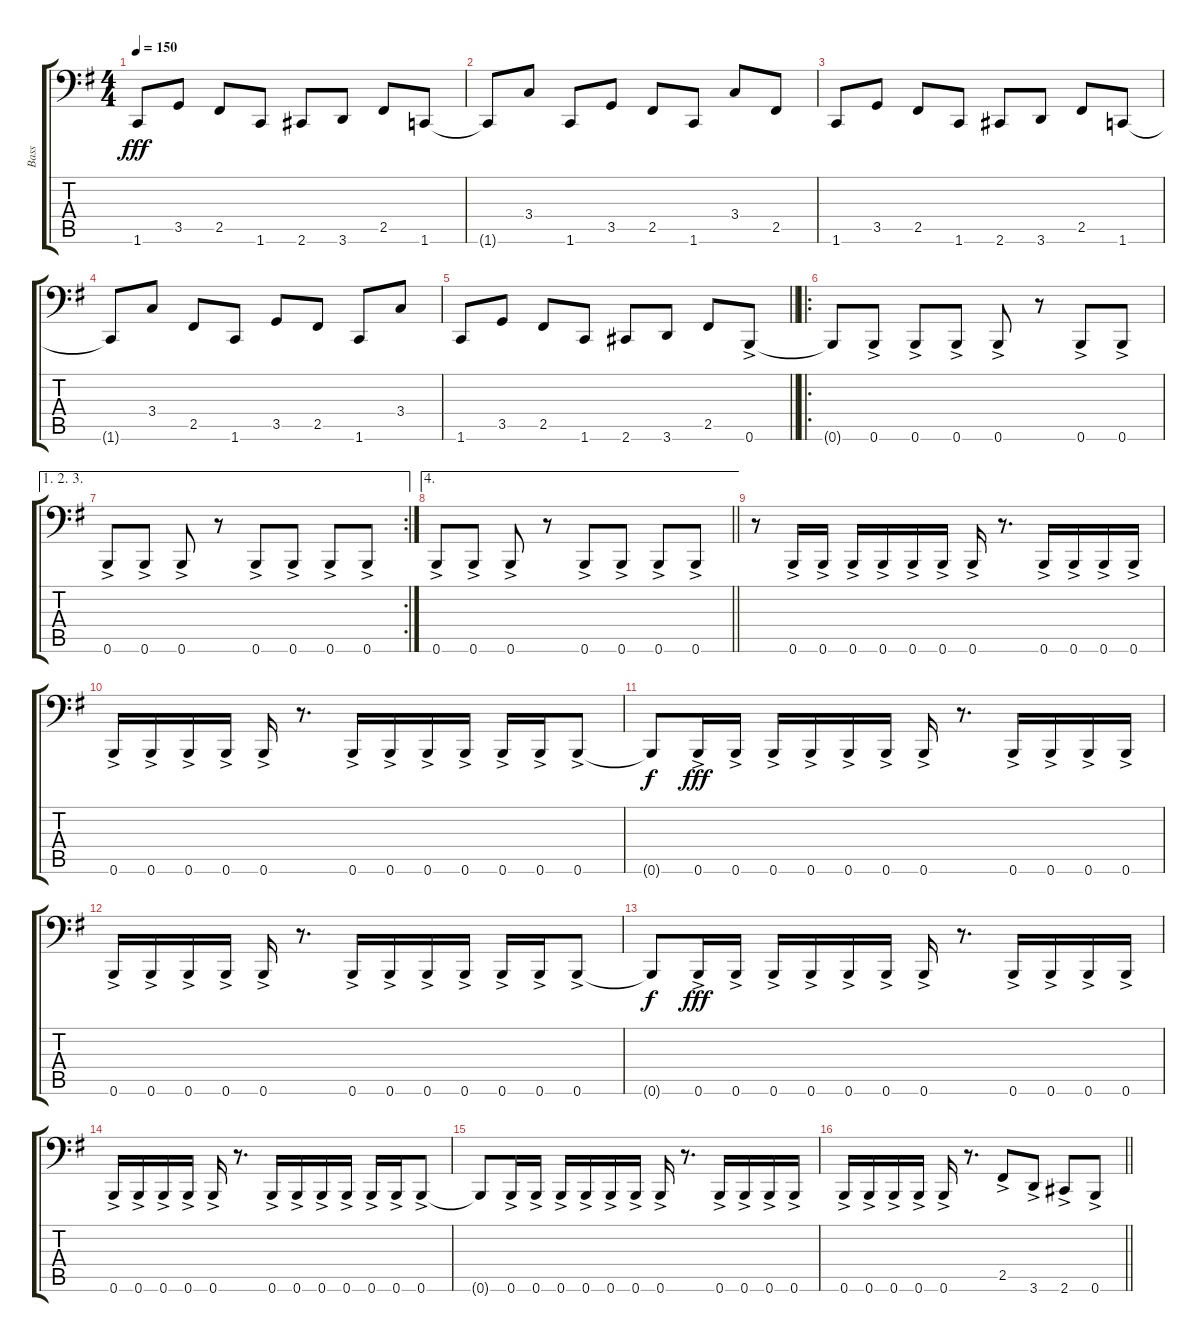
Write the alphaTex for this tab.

\track ("Bass" "Bass") {instrument electricbassfinger}
\staff {score tabs}
\tuning (B2 G2 D2 A1 E1 B0) {hide}
\ts (4 4)
\tempo 150
\clef f4
\ks g
1.6.8{dy fff} 3.5.8 2.5.8 1.6.8 2.6.8 3.6.8 2.5.8 1.6.8 |
1.6{t}.8 3.4.8 1.6.8 3.5.8 2.5.8 1.6.8 3.4.8 2.5.8 |
1.6.8 3.5.8 2.5.8 1.6.8 2.6.8 3.6.8 2.5.8 1.6.8 |
1.6{t}.8 3.4.8 2.5.8 1.6.8 3.5.8 2.5.8 1.6.8 3.4.8 |
\barLineRight lightlight
1.6.8 3.5.8 2.5.8 1.6.8 2.6.8 3.6.8 2.5.8 0.6{ac}.8 |
\ro
0.6{t}.8 0.6{ac}.8 0.6{ac}.8 0.6{ac}.8 0.6{ac}.8 r.8 0.6{ac}.8 0.6{ac}.8 |
\ae (1 2 3)
\rc 2
0.6{ac}.8 0.6{ac}.8 0.6{ac}.8 r.8 0.6{ac}.8 0.6{ac}.8 0.6{ac}.8 0.6{ac}.8 |
\ae 4
\barLineRight lightlight
0.6{ac}.8 0.6{ac}.8 0.6{ac}.8 r.8 0.6{ac}.8 0.6{ac}.8 0.6{ac}.8 0.6{ac}.8 |
r.8 0.6{ac}.16 0.6{ac}.16 0.6{ac}.16 0.6{ac}.16 0.6{ac}.16 0.6{ac}.16 0.6{ac}.16 r.8{d} 0.6{ac}.16 0.6{ac}.16 0.6{ac}.16 0.6{ac}.16 |
0.6{ac}.16 0.6{ac}.16 0.6{ac}.16 0.6{ac}.16 0.6{ac}.16 r.8{d} 0.6{ac}.16 0.6{ac}.16 0.6{ac}.16 0.6{ac}.16 0.6{ac}.16 0.6{ac}.16 0.6{ac}.8 |
0.6{t}.8{dy f} 0.6{ac}.16{dy fff} 0.6{ac}.16 0.6{ac}.16 0.6{ac}.16 0.6{ac}.16 0.6{ac}.16 0.6{ac}.16 r.8{d} 0.6{ac}.16 0.6{ac}.16 0.6{ac}.16 0.6{ac}.16 |
0.6{ac}.16 0.6{ac}.16 0.6{ac}.16 0.6{ac}.16 0.6{ac}.16 r.8{d} 0.6{ac}.16 0.6{ac}.16 0.6{ac}.16 0.6{ac}.16 0.6{ac}.16 0.6{ac}.16 0.6{ac}.8 |
0.6{t}.8{dy f} 0.6{ac}.16{dy fff} 0.6{ac}.16 0.6{ac}.16 0.6{ac}.16 0.6{ac}.16 0.6{ac}.16 0.6{ac}.16 r.8{d} 0.6{ac}.16 0.6{ac}.16 0.6{ac}.16 0.6{ac}.16 |
0.6{ac}.16 0.6{ac}.16 0.6{ac}.16 0.6{ac}.16 0.6{ac}.16 r.8{d} 0.6{ac}.16 0.6{ac}.16 0.6{ac}.16 0.6{ac}.16 0.6{ac}.16 0.6{ac}.16 0.6{ac}.8 |
0.6{t}.8 0.6{ac}.16 0.6{ac}.16 0.6{ac}.16 0.6{ac}.16 0.6{ac}.16 0.6{ac}.16 0.6{ac}.16 r.8{d} 0.6{ac}.16 0.6{ac}.16 0.6{ac}.16 0.6{ac}.16 |
\barLineRight lightlight
0.6{ac}.16 0.6{ac}.16 0.6{ac}.16 0.6{ac}.16 0.6{ac}.16 r.8{d} 2.5{ac}.8 3.6{ac}.8 2.6{ac}.8 0.6{ac}.8
